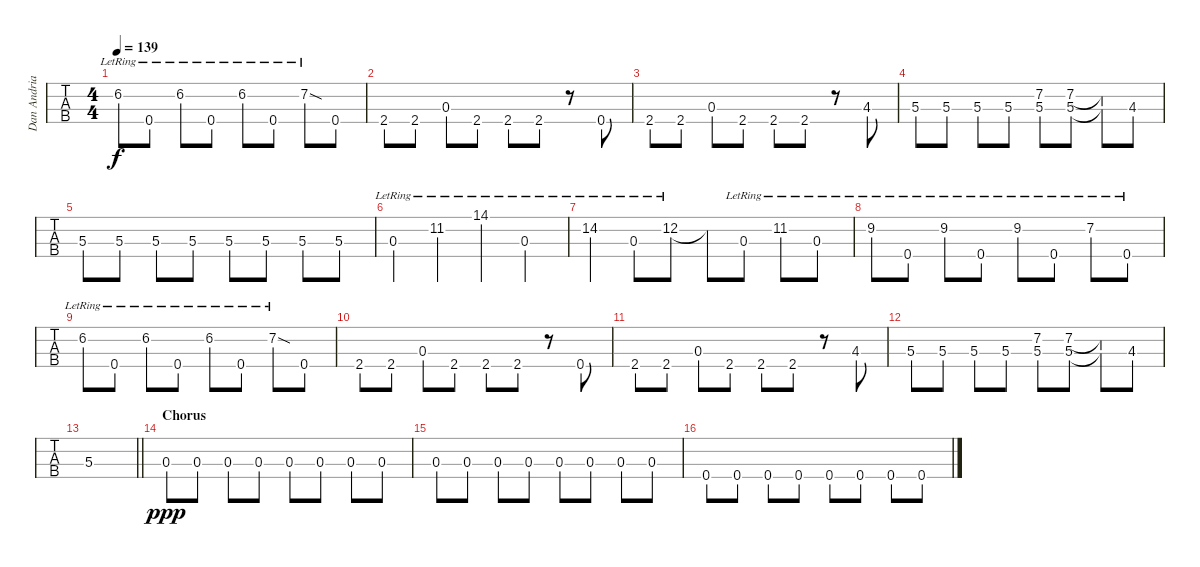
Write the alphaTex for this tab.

\track ("Dan Andriano - Bass" "Dan Andria") {instrument electricbassfinger}
\staff {tabs}
\tuning (G2 D2 A1 E1) {hide}
\ts (4 4)
\tempo 139
\clef f4
\ks a
6.2{lr}.8{dy f} 0.4{lr}.8 6.2{lr}.8 0.4{lr}.8 6.2{lr}.8 0.4{lr}.8 7.2{sod lr}.8 0.4.8 |
2.4.8 2.4.8 0.3.8 2.4.8 2.4.8 2.4.8 r.8 0.4.8 |
2.4.8 2.4.8 0.3.8 2.4.8 2.4.8 2.4.8 r.8 4.3.8 |
5.3.8 5.3.8 5.3.8 5.3.8 (7.2 5.3).8 (7.2 5.3).8 (7.2{t} 5.3{t}).8 4.3.8 |
5.3.8 5.3.8 5.3.8 5.3.8 5.3.8 5.3.8 5.3.8 5.3.8 |
0.3{lr}.4 11.2{lr}.4 14.1{lr}.4 0.3{lr}.4 |
14.2{lr}.4 0.3{lr}.8 12.2{lr}.8 12.2{t}.8 0.3{lr}.8 11.2{lr}.8 0.3{lr}.8 |
9.2{lr}.8 0.4{lr}.8 9.2{lr}.8 0.4{lr}.8 9.2{lr}.8 0.4{lr}.8 7.2{lr}.8 0.4{lr}.8 |
6.2{lr}.8 0.4{lr}.8 6.2{lr}.8 0.4{lr}.8 6.2{lr}.8 0.4{lr}.8 7.2{sod lr}.8 0.4.8 |
2.4.8 2.4.8 0.3.8 2.4.8 2.4.8 2.4.8 r.8 0.4.8 |
2.4.8 2.4.8 0.3.8 2.4.8 2.4.8 2.4.8 r.8 4.3.8 |
5.3.8 5.3.8 5.3.8 5.3.8 (7.2 5.3).8 (7.2 5.3).8 (7.2{t} 5.3{t}).8 4.3.8 |
\barLineRight lightlight
5.3.1 |
\section ("" "Chorus")
0.3.8{dy ppp} 0.3.8 0.3.8 0.3.8 0.3.8 0.3.8 0.3.8 0.3.8 |
0.3.8 0.3.8 0.3.8 0.3.8 0.3.8 0.3.8 0.3.8 0.3.8 |
0.4.8 0.4.8 0.4.8 0.4.8 0.4.8 0.4.8 0.4.8 0.4.8
